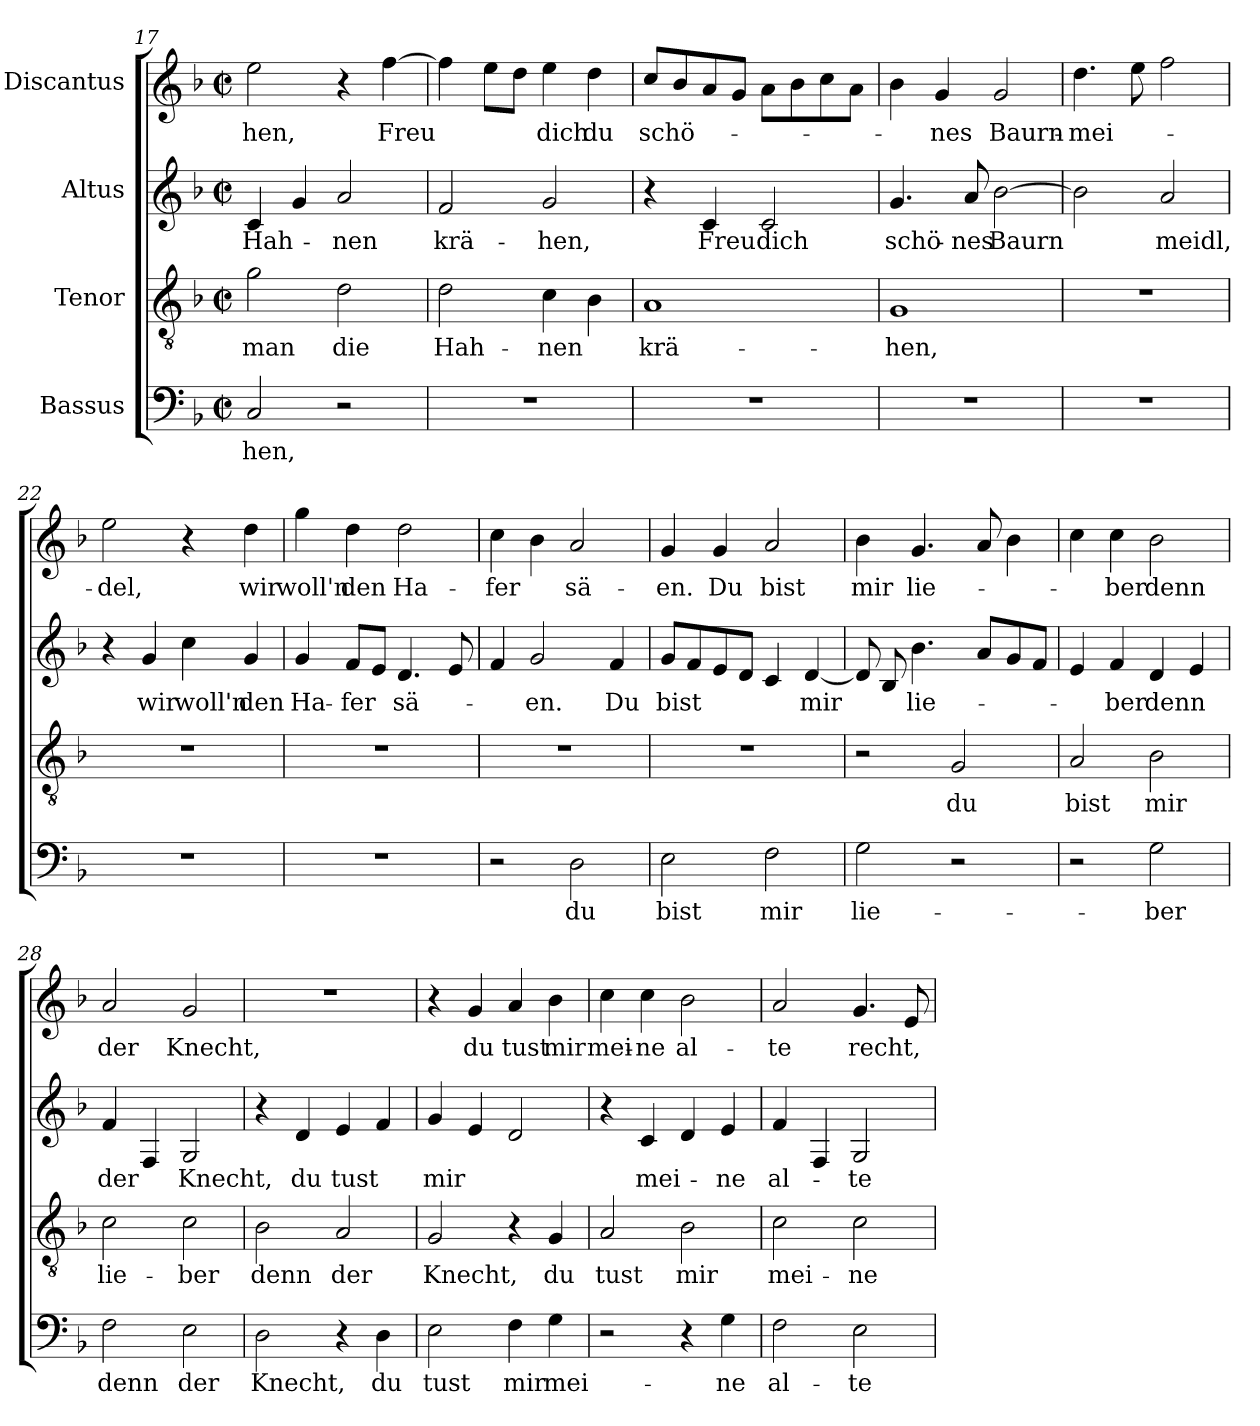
**kern	**text	**kern	**text	**kern	**text	**kern	**text
*part4	*part4	*part3	*part3	*part2	*part2	*part1	*part1
*staff4	*staff4	*staff3	*staff3	*staff2	*staff2	*staff1	*staff1
*I"Bassus	*	*I"Tenor	*	*I"Altus	*	*I"Discantus	*
*clefF4	*	*clefGv2	*	*clefG2	*	*clefG2	*
*k[b-]	*	*k[b-]	*	*k[b-]	*	*k[b-]	*
*M2/2	*	*M2/2	*	*M2/2	*	*M2/2	*
*met(c|)	*	*met(c|)	*	*met(c|)	*	*met(c|)	*
=17	=17	=17	=17	=17	=17	=17	=17
!	!LO:LY:b	!	!LO:LY:b	!	!LO:LY:b	!	!LO:LY:b
2C/	-hen,	2g\	man	4c/	Hah-	2ee\	-hen,
.	.	.	.	4g/	.	.	.
!	!	!	!LO:LY:b	!	!LO:LY:b	!	!
2r	.	2d\	die	2a/	nen	4r	.
!	!	!	!	!	!	!	!LO:LY:b
.	.	.	.	.	.	[4ff\	Freu
=18	=18	=18	=18	=18	=18	=18	=18
!	!	!	!LO:LY:b	!	!LO:LY:b	!	!
1r	.	2d\	Hah-	2f/	krä-	4ff\]	.
.	.	.	.	.	.	8ee\L	.
.	.	.	.	.	.	8dd\J	.
!	!	!	!LO:LY:b	!	!LO:LY:b	!	!LO:LY:b
.	.	4c\	-nen	2g/	-hen,	4ee\	dich
!	!	!	!	!	!	!	!LO:LY:b
.	.	4B-\	.	.	.	4dd\	du
=19	=19	=19	=19	=19	=19	=19	=19
!	!	!	!LO:LY:b	!	!	!	!LO:LY:b
1r	.	1A	krä-	4r	.	8cc/L	schö-
.	.	.	.	.	.	8b-/	.
!	!	!	!	!	!LO:LY:b	!	!
.	.	.	.	4c/	Freu	8a/	.
.	.	.	.	.	.	8g/J	.
!	!	!	!	!	!LO:LY:b	!	!
.	.	.	.	2c/	dich	8a\L	.
.	.	.	.	.	.	8b-\	.
.	.	.	.	.	.	8cc\	.
.	.	.	.	.	.	8a\J	.
!!LO:LB:g=z
=20	=20	=20	=20	=20	=20	=20	=20
!	!	!	!LO:LY:b	!	!LO:LY:b	!	!
1r	.	1G	-hen,	4.g/	schö-	4b-\	.
!	!	!	!	!	!	!	!LO:LY:b
.	.	.	.	.	.	4g/	-nes
!	!	!	!	!	!LO:LY:b	!	!
.	.	.	.	8a/	-nes	.	.
!	!	!	!	!	!LO:LY:b	!	!LO:LY:b
.	.	.	.	[2b-	Baurn	2g/	Baurn-
=21	=21	=21	=21	=21	=21	=21	=21
!	!	!	!	!	!	!	!LO:LY:b
1r	.	1r	.	2b-\]	.	4.dd\	-mei-
.	.	.	.	.	.	8ee\	.
!	!	!	!	!	!LO:LY:b	!	!
.	.	.	.	2a/	meidl,	2ff\	.
=22	=22	=22	=22	=22	=22	=22	=22
!	!	!	!	!	!	!	!LO:LY:b
1r	.	1r	.	4r	.	2ee\	-del,
!	!	!	!	!	!LO:LY:b	!	!
.	.	.	.	4g/	wir	.	.
!	!	!	!	!	!LO:LY:b	!	!
.	.	.	.	4cc\	woll'n	4r	.
!	!	!	!	!	!LO:LY:b	!	!LO:LY:b
.	.	.	.	4g/	den	4dd\	wir
=23	=23	=23	=23	=23	=23	=23	=23
!	!	!	!	!	!LO:LY:b	!	!LO:LY:b
1r	.	1r	.	4g/	Ha-	4gg\	woll'n
!	!	!	!	!	!LO:LY:b	!	!LO:LY:b
.	.	.	.	8f/L	-fer	4dd\	den
.	.	.	.	8e/J	.	.	.
!	!	!	!	!	!LO:LY:b	!	!LO:LY:b
.	.	.	.	4.d/	sä-	2dd\	Ha-
.	.	.	.	8e/	.	.	.
=24	=24	=24	=24	=24	=24	=24	=24
!	!	!	!	!	!	!	!LO:LY:b
2r	.	1r	.	4f/	.	4cc\	-fer
!	!	!	!	!	!LO:LY:b	!	!
.	.	.	.	2g/	-en.	4b-\	.
!	!LO:LY:b	!	!	!	!	!	!LO:LY:b
2D\	du	.	.	.	.	2a/	sä-
!	!	!	!	!	!LO:LY:b	!	!
.	.	.	.	4f/	Du	.	.
!!LO:LB:g=z
=25	=25	=25	=25	=25	=25	=25	=25
!	!LO:LY:b	!	!	!	!LO:LY:b	!	!LO:LY:b
2E\	bist	1r	.	8g/L	bist	4g/	-en.
.	.	.	.	8f/	.	.	.
!	!	!	!	!	!	!	!LO:LY:b
.	.	.	.	8e/	.	4g/	Du
.	.	.	.	8d/J	.	.	.
!	!LO:LY:b	!	!	!	!	!	!LO:LY:b
2F\	mir	.	.	4c/	.	2a/	bist
!	!	!	!	!	!LO:LY:b	!	!
.	.	.	.	[4d/	mir	.	.
=26	=26	=26	=26	=26	=26	=26	=26
!	!LO:LY:b	!	!	!	!	!	!LO:LY:b
2G\	lie-	2r	.	8d/]	.	4b-\	mir
.	.	.	.	8B-/	.	.	.
!	!	!	!	!	!LO:LY:b	!	!LO:LY:b
.	.	.	.	4.b-\	lie-	4.g/	lie-
!	!	!	!LO:LY:b	!	!	!	!
2r	.	2G/	du	.	.	.	.
.	.	.	.	8a/L	.	8a/	.
.	.	.	.	8g/	.	4b-\	.
.	.	.	.	8f/J	.	.	.
=27	=27	=27	=27	=27	=27	=27	=27
!	!	!	!LO:LY:b	!	!	!	!
2r	.	2A/	bist	4e/	.	4cc\	.
!	!	!	!	!	!LO:LY:b	!	!LO:LY:b
.	.	.	.	4f/	-ber	4cc\	-ber
!	!LO:LY:b	!	!LO:LY:b	!	!LO:LY:b	!	!LO:LY:b
2G\	-ber	2B-\	mir	4d/	denn	2b-\	denn
.	.	.	.	4e/	.	.	.
=28	=28	=28	=28	=28	=28	=28	=28
!	!LO:LY:b	!	!LO:LY:b	!	!LO:LY:b	!	!LO:LY:b
2F\	denn	2c\	lie-	4f/	der	2a/	der
.	.	.	.	4F/	.	.	.
!	!LO:LY:b	!	!LO:LY:b	!	!LO:LY:b	!	!LO:LY:b
2E\	der	2c\	-ber	2G/	Knecht,	2g/	Knecht,
!!LO:LB:g=z
=29	=29	=29	=29	=29	=29	=29	=29
!	!LO:LY:b	!	!LO:LY:b	!	!	!	!
2D\	Knecht,	2B-\	denn	4r	.	1r	.
!	!	!	!	!	!LO:LY:b	!	!
.	.	.	.	4d/	du	.	.
!	!	!	!LO:LY:b	!	!LO:LY:b	!	!
4r	.	2A/	der	4e/	tust	.	.
!	!LO:LY:b	!	!	!	!	!	!
4D\	du	.	.	4f/	.	.	.
=30	=30	=30	=30	=30	=30	=30	=30
!	!LO:LY:b	!	!LO:LY:b	!	!LO:LY:b	!	!
2E\	tust	2G/	Knecht,	4g/	mir	4r	.
!	!	!	!	!	!	!	!LO:LY:b
.	.	.	.	4e/	.	4g/	du
!	!LO:LY:b	!	!	!	!	!	!LO:LY:b
4F\	mir	4r	.	2d/	.	4a/	tust
!	!LO:LY:b	!	!LO:LY:b	!	!	!	!LO:LY:b
4G\	mei-	4G/	du	.	.	4b-\	mir
=31	=31	=31	=31	=31	=31	=31	=31
!	!	!	!LO:LY:b	!	!	!	!LO:LY:b
2r	.	2A/	tust	4r	.	4cc\	mei-
!	!	!	!	!	!LO:LY:b	!	!LO:LY:b
.	.	.	.	4c/	mei-	4cc\	-ne
!	!	!	!LO:LY:b	!	!	!	!LO:LY:b
4r	.	2B-\	mir	4d/	.	2b-\	al-
!	!LO:LY:b	!	!	!	!LO:LY:b	!	!
4G\	-ne	.	.	4e/	-ne	.	.
=32	=32	=32	=32	=32	=32	=32	=32
!	!LO:LY:b	!	!LO:LY:b	!	!LO:LY:b	!	!LO:LY:b
2F\	al-	2c\	mei-	4f/	al-	2a/	-te
.	.	.	.	4F/	.	.	.
!	!LO:LY:b	!	!LO:LY:b	!	!LO:LY:b	!	!LO:LY:b
2E\	-te	2c\	-ne	2G/	-te	4.g/	recht,
.	.	.	.	.	.	8e/	.
=	=	=	=	=	=	=	=
*-	*-	*-	*-	*-	*-	*-	*-
